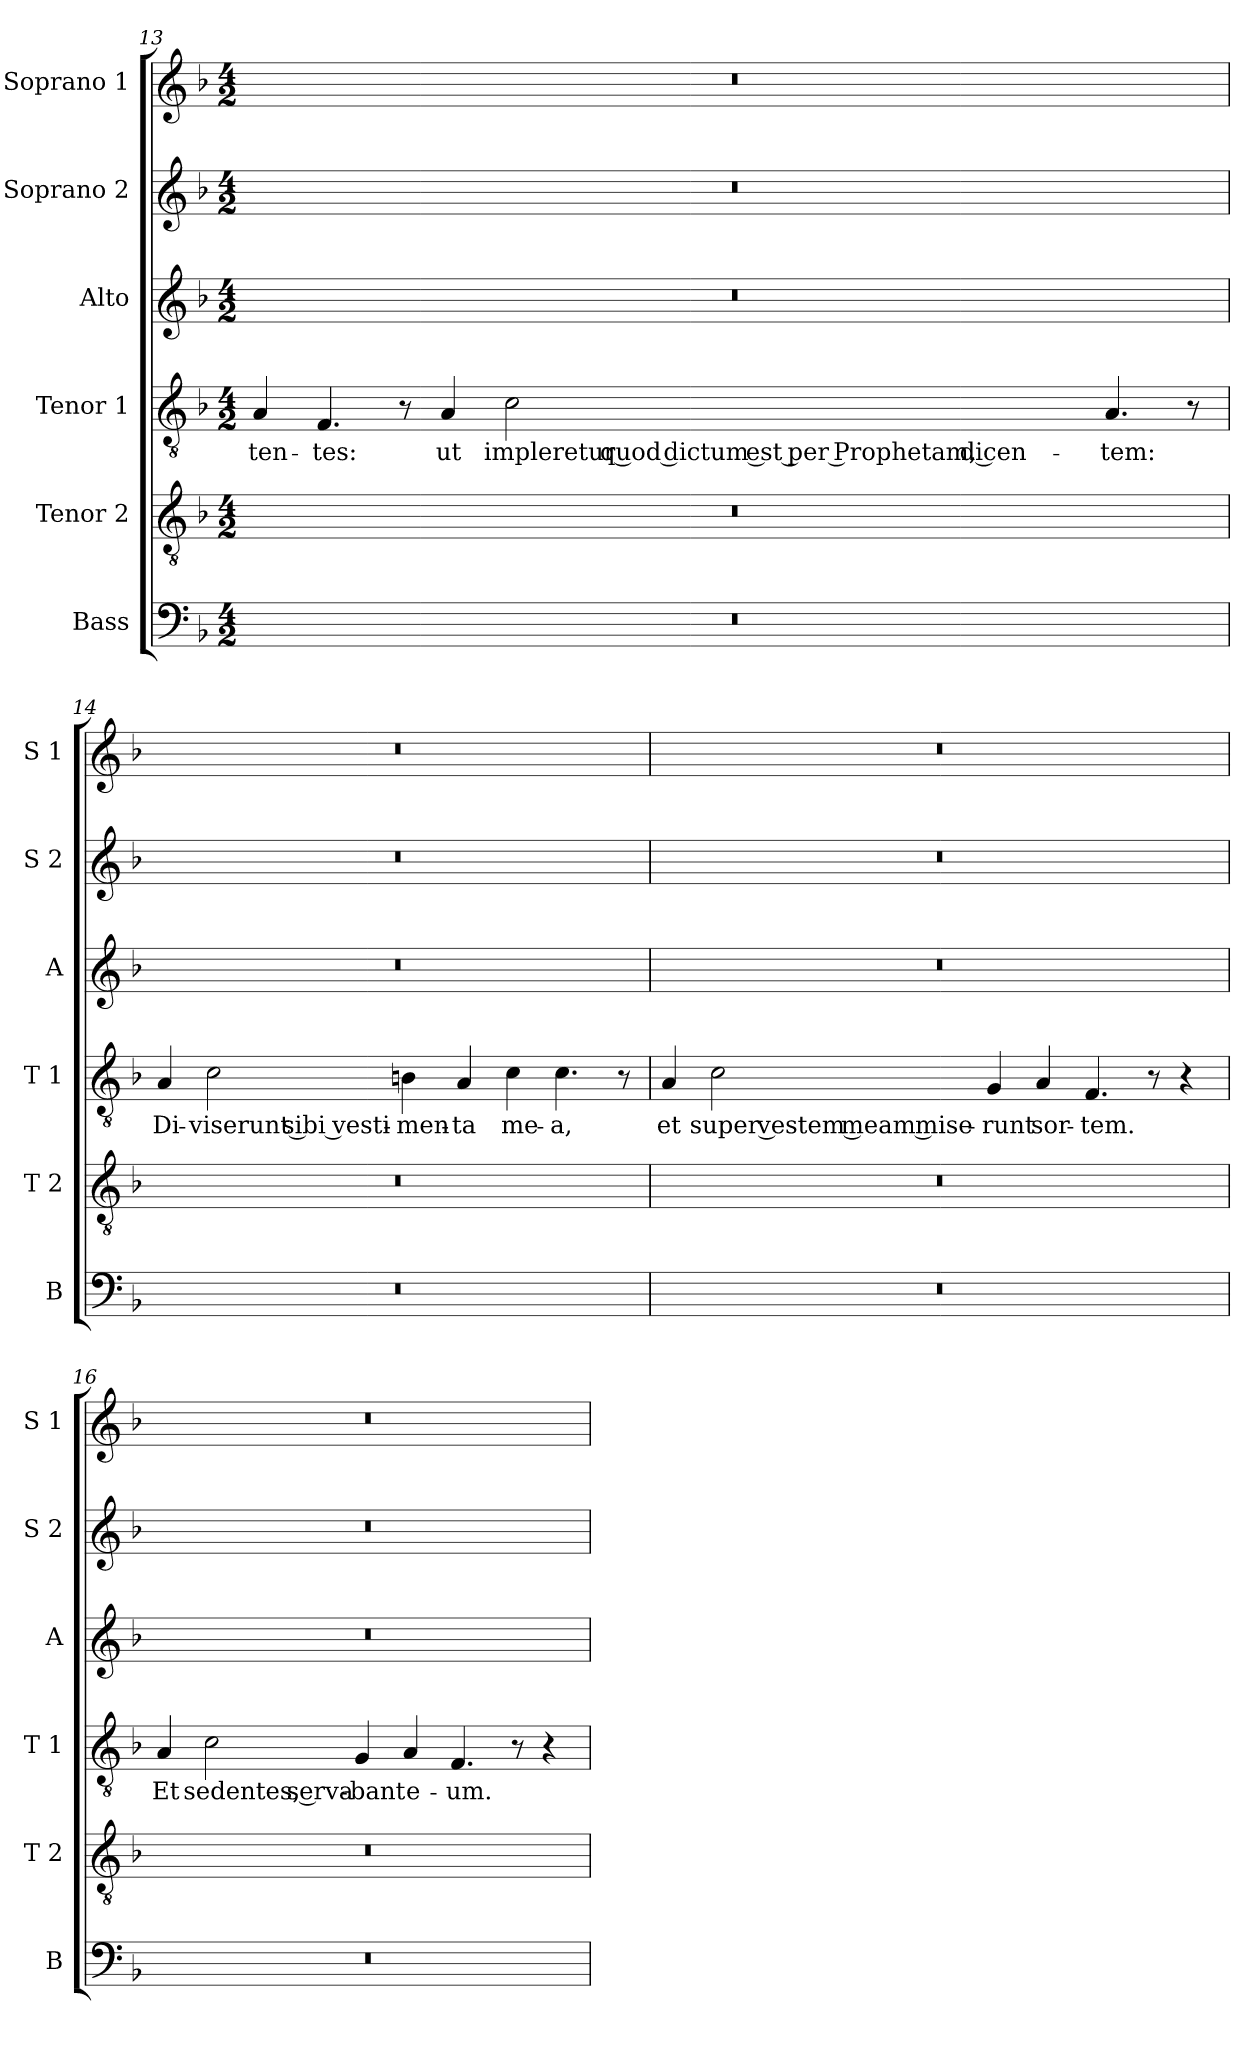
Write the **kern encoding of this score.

**kern	**kern	**kern	**text	**kern	**kern	**kern
*part6	*part5	*part4	*part4	*part3	*part2	*part1
*staff6	*staff5	*staff4	*staff4	*staff3	*staff2	*staff1
*I"Bass	*I"Tenor 2	*I"Tenor 1	*	*I"Alto	*I"Soprano 2	*I"Soprano 1
*I'B	*I'T 2	*I'T 1	*	*I'A	*I'S 2	*I'S 1
!!LO:LB:g=z
*clefF4	*clefGv2	*clefGv2	*	*clefG2	*clefG2	*clefG2
*k[b-]	*k[b-]	*k[b-]	*	*k[b-]	*k[b-]	*k[b-]
*F:	*F:	*F:	*	*F:	*F:	*F:
*M4/2	*M4/2	*M4/2	*	*M4/2	*M4/2	*M4/2
=13	=13	=13	=13	=13	=13	=13
!	!	!	!LO:LY:b	!	!	!
0r	0r	4A/	-ten-	0r	0r	0r
!	!	!	!LO:LY:b	!	!	!
.	.	4.F/	-tes:	.	.	.
.	.	8r	.	.	.	.
!	!	!	!LO:LY:b	!	!	!
.	.	4A/	ut	.	.	.
!	!	!	!LO:LY:b	!	!	!
.	.	2c\	impleretur quod dictum est per Prophetam, dicen-	.	.	.
!	!	!	!LO:LY:b	!	!	!
.	.	4.A/	-tem:	.	.	.
.	.	8r	.	.	.	.
=14	=14	=14	=14	=14	=14	=14
!	!	!	!LO:LY:b	!	!	!
0r	0r	4A/	Di-	0r	0r	0r
!	!	!	!LO:LY:b	!	!	!
.	.	2c\	-viserunt sibi vesti-	.	.	.
!	!	!	!LO:LY:b	!	!	!
.	.	4Bn\	-men-	.	.	.
!	!	!	!LO:LY:b	!	!	!
.	.	4A/	-ta	.	.	.
!	!	!	!LO:LY:b	!	!	!
.	.	4c\	me-	.	.	.
!	!	!	!LO:LY:b	!	!	!
.	.	4.c\	-a,	.	.	.
.	.	8r	.	.	.	.
!!LO:LB:g=z
=15	=15	=15	=15	=15	=15	=15
!	!	!	!LO:LY:b	!	!	!
0r	0r	4A/	et	0r	0r	0r
!	!	!	!LO:LY:b	!	!	!
.	.	2c\	super vestem meam mise-	.	.	.
!	!	!	!LO:LY:b	!	!	!
.	.	4G/	-runt	.	.	.
!	!	!	!LO:LY:b	!	!	!
.	.	4A/	sor-	.	.	.
!	!	!	!LO:LY:b	!	!	!
.	.	4.F/	-tem.	.	.	.
.	.	8r	.	.	.	.
.	.	4r	.	.	.	.
=16	=16	=16	=16	=16	=16	=16
!	!	!	!LO:LY:b	!	!	!
0r	0r	4A/	Et	0r	0r	0r
!	!	!	!LO:LY:b	!	!	!
.	.	2c\	sedentes, serva-	.	.	.
!	!	!	!LO:LY:b	!	!	!
.	.	4G/	-bant	.	.	.
!	!	!	!LO:LY:b	!	!	!
.	.	4A/	e-	.	.	.
!	!	!	!LO:LY:b	!	!	!
.	.	4.F/	-um.	.	.	.
.	.	8r	.	.	.	.
.	.	4r	.	.	.	.
=	=	=	=	=	=	=
*-	*-	*-	*-	*-	*-	*-
